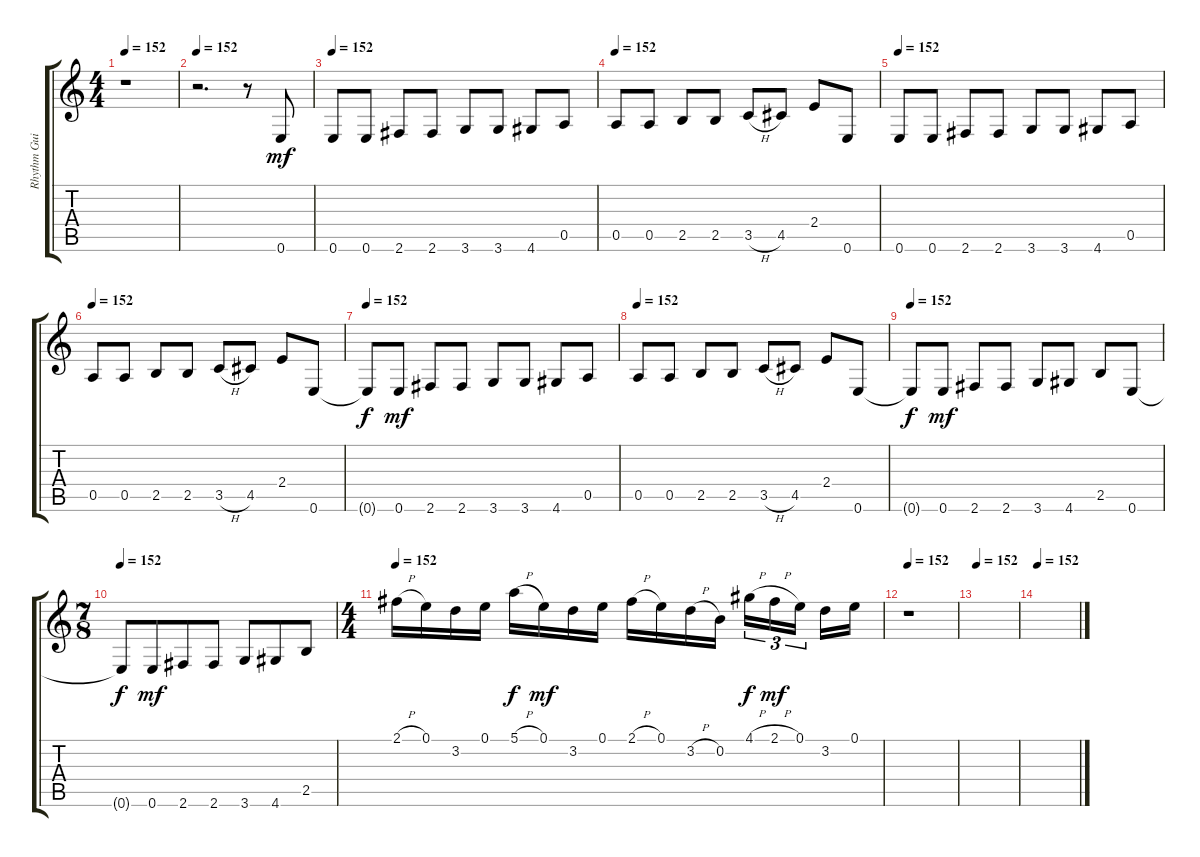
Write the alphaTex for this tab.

\track ("Rhythm Guitar I" "Rhythm Gui") {instrument overdrivenguitar}
\staff {score tabs}
\tuning (E4 B3 G3 D3 A2 E2) {hide}
\ts (4 4)
\tempo 152
\clef g2
\ks c
r.1{dy mf} |
\tempo 152
r.2{d} r.8 0.6.8 |
\tempo 152
0.6.8 0.6.8 2.6.8 2.6.8 3.6.8 3.6.8 4.6.8 0.5.8 |
\tempo 152
0.5.8 0.5.8 2.5.8 2.5.8 3.5{h}.8 4.5.8 2.4.8 0.6.8 |
\tempo 152
0.6.8 0.6.8 2.6.8 2.6.8 3.6.8 3.6.8 4.6.8 0.5.8 |
\tempo 152
0.5.8 0.5.8 2.5.8 2.5.8 3.5{h}.8 4.5.8 2.4.8 0.6.8 |
\tempo 152
0.6{t}.8{dy f} 0.6.8{dy mf} 2.6.8 2.6.8 3.6.8 3.6.8 4.6.8 0.5.8 |
\tempo 152
0.5.8 0.5.8 2.5.8 2.5.8 3.5{h}.8 4.5.8 2.4.8 0.6.8 |
\tempo 152
0.6{t}.8{dy f} 0.6.8{dy mf} 2.6.8 2.6.8 3.6.8 4.6.8 2.5.8 0.6.8 |
\ts (7 8)
\tempo 152
0.6{t}.8{dy f} 0.6.8{dy mf} 2.6.8 2.6.8 3.6.8 4.6.8 2.5.8 |
\ts (4 4)
\tempo 152
2.1{h}.16 0.1.16 3.2.16 0.1.16 5.1{h}.16{dy f} 0.1.16{dy mf} 3.2.16 0.1.16 2.1{h}.16 0.1.16 3.2{h}.16 0.2.16 4.1{h}.16{tu (3 2) dy f} 2.1{h}.16{tu (3 2) dy mf} 0.1.16{tu (3 2)} 3.2.16 0.1.16 |
\tempo 152
r.1 |
\tempo 152
|
\tempo 152
